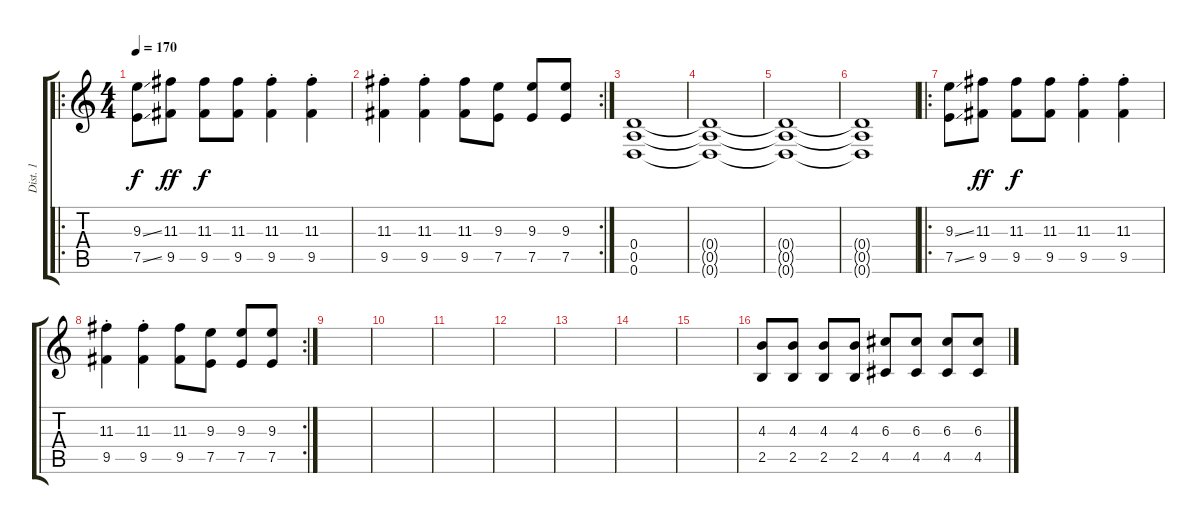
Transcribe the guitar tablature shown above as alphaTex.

\track ("Dist. 1" "Dist. 1") {instrument overdrivenguitar}
\staff {score tabs}
\tuning (E4 B3 G3 D3 A2 D2) {hide}
\ro
\ts (4 4)
\tempo 170
\clef g2
\ks c
(9.3{ss} 7.5{ss}).8{dy f volume 16} (11.3 9.5).8{dy ff} (11.3 9.5).8{dy f} (11.3 9.5).8 (11.3{st} 9.5{st}).4 (11.3{st} 9.5{st}).4 |
\rc 2
(11.3{st} 9.5{st}).4 (11.3{st} 9.5{st}).4 (11.3 9.5).8 (9.3 7.5).8 (9.3 7.5).8 (9.3 7.5).8 |
(0.4 0.5 0.6).1{volume 11} |
(0.4{t} 0.5{t} 0.6{t}).1 |
(0.4{t} 0.5{t} 0.6{t}).1 |
(0.4{t} 0.5{t} 0.6{t}).1 |
\ro
(9.3{ss} 7.5{ss}).8{volume 16} (11.3 9.5).8{dy ff} (11.3 9.5).8{dy f} (11.3 9.5).8 (11.3{st} 9.5{st}).4 (11.3{st} 9.5{st}).4 |
\rc 2
(11.3{st} 9.5{st}).4 (11.3{st} 9.5{st}).4 (11.3 9.5).8 (9.3 7.5).8 (9.3 7.5).8 (9.3 7.5).8 |
|
|
|
|
|
|
|
(4.3 2.5).8 (4.3 2.5).8 (4.3 2.5).8 (4.3 2.5).8 (6.3 4.5).8 (6.3 4.5).8 (6.3 4.5).8 (6.3 4.5).8
